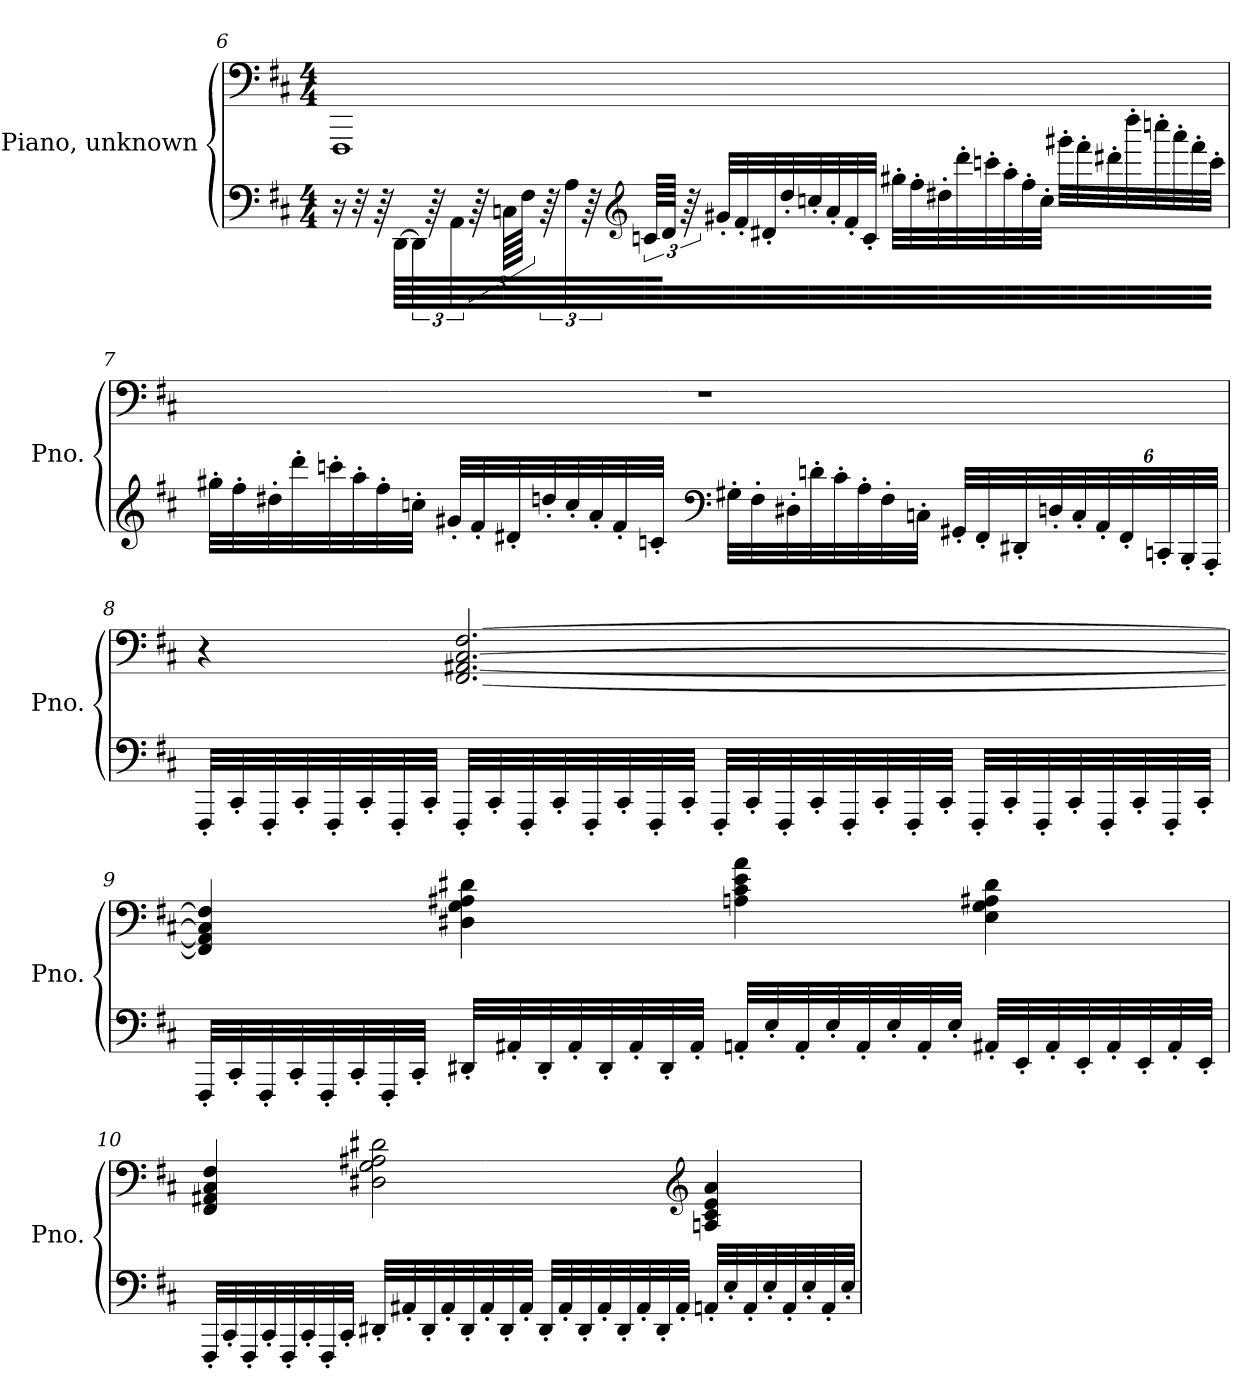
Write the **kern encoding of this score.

**kern	**kern
*part1	*part1
*staff2	*staff1
*I"Piano, unknown	*
*I'Pno.	*
!!LO:LB:g=z
*clefF4	*clefF4
*k[f#c#]	*k[f#c#]
*M4/4	*M4/4
=6	=6
16r	1FFF#
32r	.
64r	.
[64DD/LLLL	.
96DD/JJJJ]	.
96r	.
96AA/	.
96r	.
96Cn\LLLL	.
96F#\JJJJ	.
96r	.
96A\	.
96r	.
*clefG2	*
96cn/LLLL	.
96d/JJJJ	.
96r	.
32g#X'/LLL	.
32f#'/	.
32d#X'/	.
32dd'/	.
32ccn'/	.
32a'/	.
32f#'/	.
32c'/JJJ	.
32gg#X'\LLL	.
32ff#'\	.
32dd#X'\	.
32ddd'\	.
32cccn'\	.
32aa'\	.
32ff#'\	.
32cc'\JJJ	.
32ggg#X'\LLL	.
32fff#'\	.
32ddd#X'\	.
32dddd'\	.
32ccccn'\	.
32aaa'\	.
32fff#'\	.
32ccc'\JJJ	.
!!LO:LB:g=z
=7	=7
32gg#X'\LLL	1r
32ff#'\	.
32dd#X'\	.
32ddd'\	.
32cccn'\	.
32aa'\	.
32ff#'\	.
32ccn'\JJJ	.
32g#X'/LLL	.
32f#'/	.
32d#X'/	.
32ddn'/	.
32cc'/	.
32a'/	.
32f#'/	.
32cn'/JJJ	.
*clefF4	*
32G#X'\LLL	.
32F#'\	.
32D#X'\	.
32dn'\	.
32c'\	.
32A'\	.
32F#'\	.
32Cn'\JJJ	.
32GG#X'/LLL	.
32FF#'/	.
32DD#X'/	.
32Dn'/	.
*Xbrackettup	*
48C'/	.
48AA'/	.
48FF#'/	.
48CCn'/	.
48BBB'/	.
48AAA'/JJJ	.
!!LO:PB:g=z
=8	=8
32FFF#'/LLL	4r
32CC#'/	.
32FFF#'/	.
32CC#'/	.
32FFF#'/	.
32CC#'/	.
32FFF#'/	.
32CC#'/JJJ	.
32FFF#'/LLL	[2.FF#/ [2.AA#X/ [2.C#/ [2.F#/
32CC#'/	.
32FFF#'/	.
32CC#'/	.
32FFF#'/	.
32CC#'/	.
32FFF#'/	.
32CC#'/JJJ	.
32FFF#'/LLL	.
32CC#'/	.
32FFF#'/	.
32CC#'/	.
32FFF#'/	.
32CC#'/	.
32FFF#'/	.
32CC#'/JJJ	.
32FFF#'/LLL	.
32CC#'/	.
32FFF#'/	.
32CC#'/	.
32FFF#'/	.
32CC#'/	.
32FFF#'/	.
32CC#'/JJJ	.
!!LO:LB:g=z
=9	=9
32FFF#'/LLL	4FF#/] 4AA#/] 4C#/] 4F#/]
32CC#'/	.
32FFF#'/	.
32CC#'/	.
32FFF#'/	.
32CC#'/	.
32FFF#'/	.
32CC#'/JJJ	.
32DD#X'/LLL	4D#X\ 4G\ 4A#X\ 4d#X\
32AA#X'/	.
32DD#'/	.
32AA#'/	.
32DD#'/	.
32AA#'/	.
32DD#'/	.
32AA#'/JJJ	.
32AAn'/LLL	4An\ 4c#\ 4e\ 4a\
32E'/	.
32AA'/	.
32E'/	.
32AA'/	.
32E'/	.
32AA'/	.
32E'/JJJ	.
32AA#X'/LLL	4E\ 4G\ 4A#X\ 4d#\
32EE'/	.
32AA#'/	.
32EE'/	.
32AA#'/	.
32EE'/	.
32AA#'/	.
32EE'/JJJ	.
!!LO:LB:g=z
=10	=10
32FFF#'/LLL	4FF#/ 4AA#X/ 4C#/ 4F#/
32CC#'/	.
32FFF#'/	.
32CC#'/	.
32FFF#'/	.
32CC#'/	.
32FFF#'/	.
32CC#'/JJJ	.
32DD#X'/LLL	2D#X\ 2G\ 2A#X\ 2d#X\
32AA#X'/	.
32DD#'/	.
32AA#'/	.
32DD#'/	.
32AA#'/	.
32DD#'/	.
32AA#'/JJJ	.
32DD#'/LLL	.
32AA#'/	.
32DD#'/	.
32AA#'/	.
32DD#'/	.
32AA#'/	.
32DD#'/	.
32AA#'/JJJ	.
*	*clefG2
32AAn'/LLL	4An/ 4c#/ 4e/ 4a/
32E'/	.
32AA'/	.
32E'/	.
32AA'/	.
32E'/	.
32AA'/	.
32E'/JJJ	.
=	=
*-	*-
